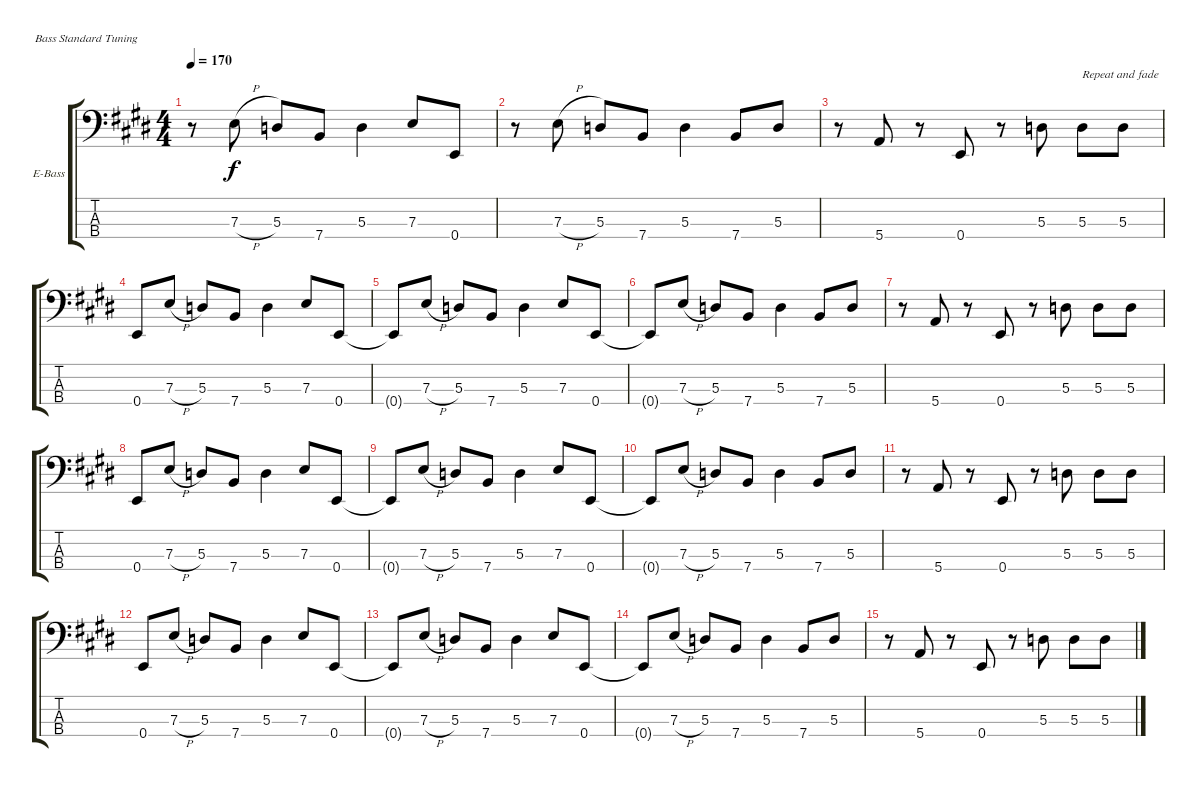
\bracketExtendMode groupsimilarinstruments
\firstSystemTrackNameOrientation horizontal
\otherSystemsTrackNameOrientation horizontal
\track ("Bass" "E-Bass") {instrument electricbasspick}
\staff {score tabs}
\tuning (G2 D2 A1 E1)
\ts (4 4)
\tempo 170
\clef f4
\scale
1.10845
\ks e
r.8{dy f} 7.3{h}.8 5.3.8 7.4.8 5.3.4 7.3.8 0.4.8 |
\scale
0.891551 r.8 7.3{h}.8 5.3.8 7.4.8 5.3.4 7.4.8 5.3.8 |
\scale
1.07818 r.8 5.4.8 r.8 0.4.8 r.8 5.3.8 5.3.8{txt "Repeat and fade"} 5.3.8 |
\scale
0.921816 0.4.8 7.3{h}.8 5.3.8 7.4.8 5.3.4 7.3.8 0.4.8 |
\scale
1.07818 0.4{t}.8 7.3{h}.8 5.3.8 7.4.8 5.3.4 7.3.8 0.4.8 |
\scale
0.921816 0.4{t}.8 7.3{h}.8 5.3.8 7.4.8 5.3.4 7.4.8 5.3.8 |
\scale
1.07818 r.8 5.4.8 r.8 0.4.8 r.8 5.3.8 5.3.8 5.3.8 |
\scale
0.921816 0.4.8 7.3{h}.8 5.3.8 7.4.8 5.3.4 7.3.8 0.4.8 |
\scale
1.07818 0.4{t}.8 7.3{h}.8 5.3.8 7.4.8 5.3.4 7.3.8 0.4.8 |
\scale
0.921816 0.4{t}.8 7.3{h}.8 5.3.8 7.4.8 5.3.4 7.4.8 5.3.8 |
\scale
1.07818 r.8 5.4.8 r.8 0.4.8 r.8 5.3.8 5.3.8 5.3.8 |
\scale
0.921816 0.4.8 7.3{h}.8 5.3.8 7.4.8 5.3.4 7.3.8 0.4.8 |
\scale
1.07818 0.4{t}.8 7.3{h}.8 5.3.8 7.4.8 5.3.4 7.3.8 0.4.8 |
\scale
0.921816 0.4{t}.8 7.3{h}.8 5.3.8 7.4.8 5.3.4 7.4.8 5.3.8 |
\scale
1.07818 r.8 5.4.8 r.8 0.4.8 r.8 5.3.8 5.3.8 5.3.8
